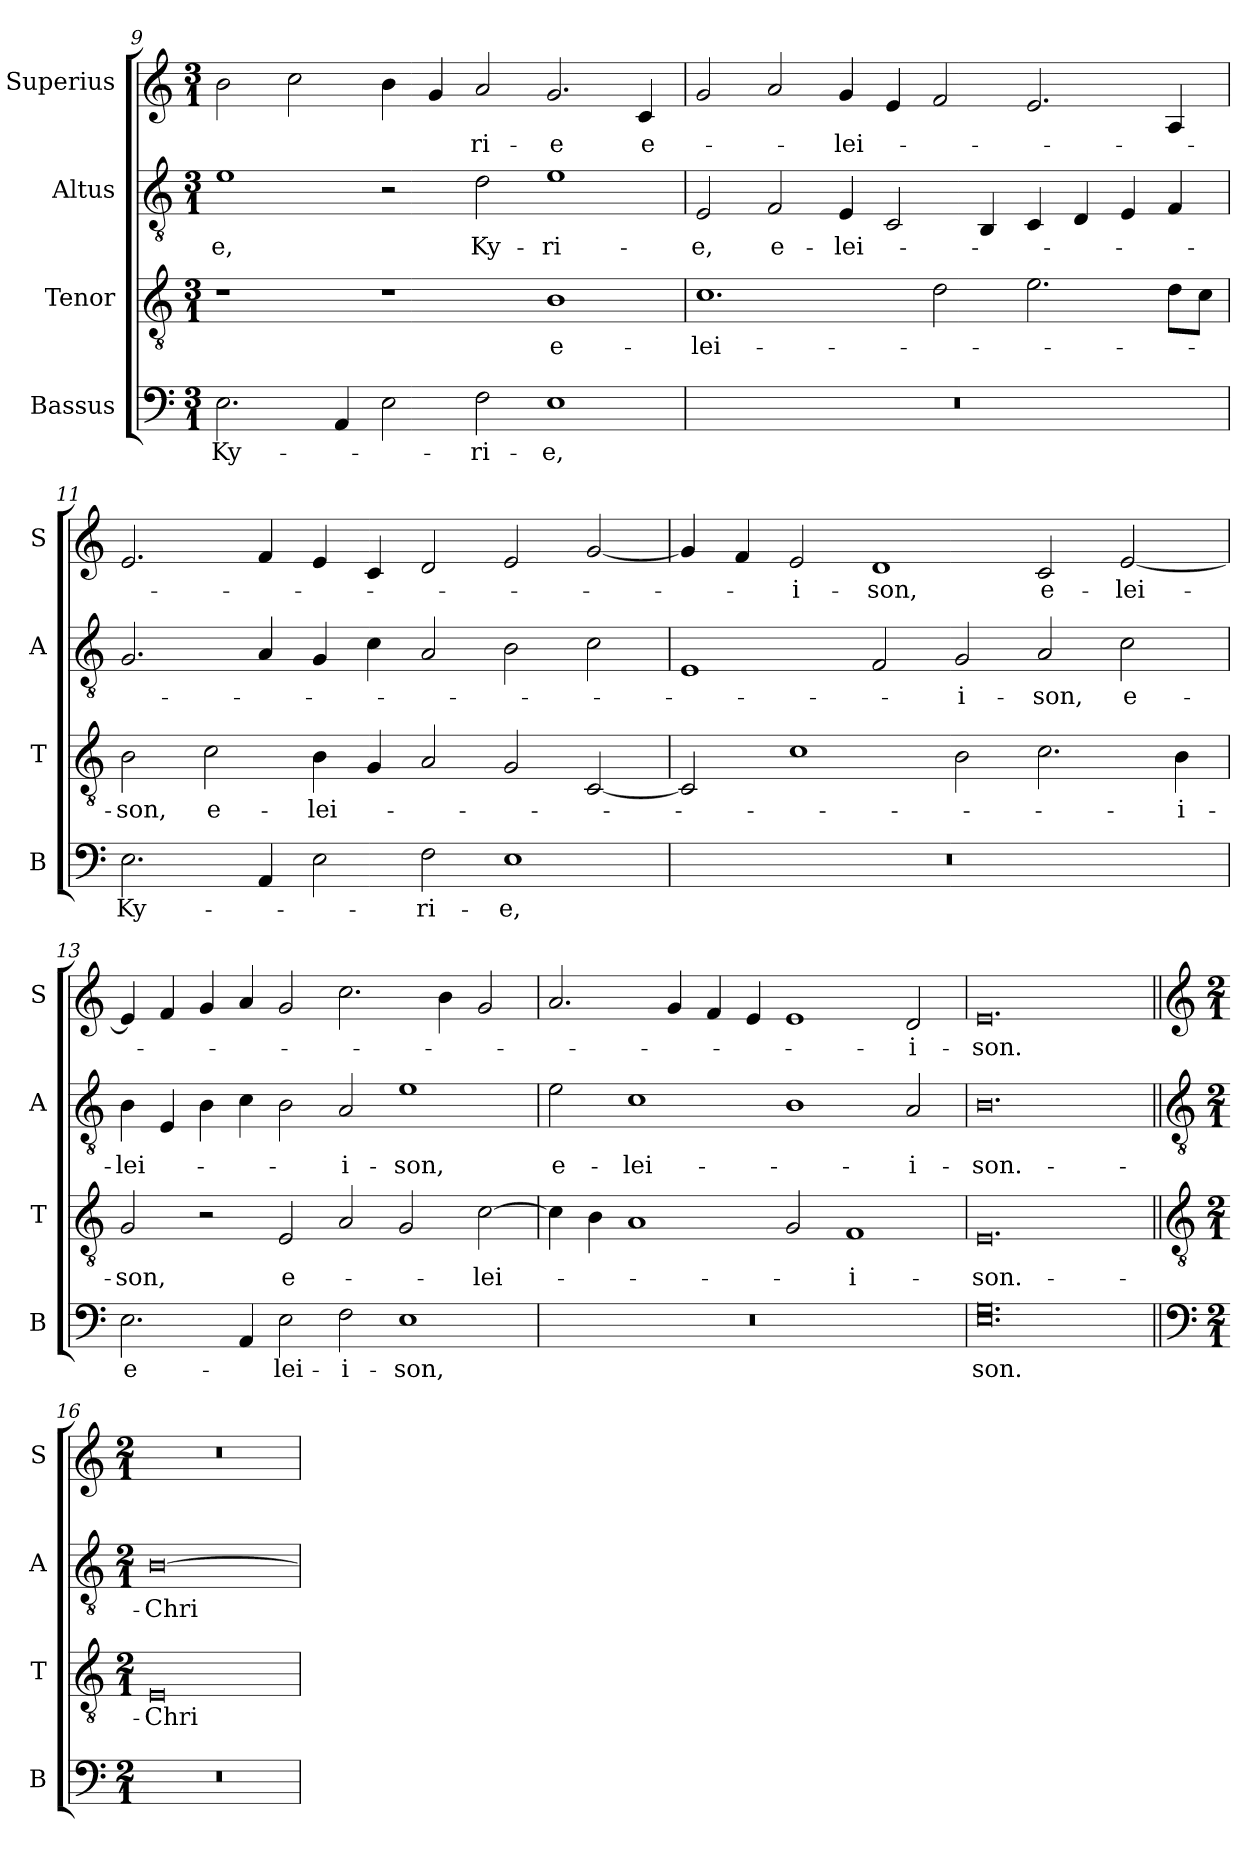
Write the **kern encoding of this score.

**kern	**text	**kern	**text	**kern	**text	**kern	**text
*part4	*part4	*part3	*part3	*part2	*part2	*part1	*part1
*staff4	*staff4	*staff3	*staff3	*staff2	*staff2	*staff1	*staff1
*I"Bassus	*	*I"Tenor	*	*I"Altus	*	*I"Superius	*
*I'B	*	*I'T	*	*I'A	*	*I'S	*
*clefF4	*	*clefGv2	*	*clefGv2	*	*clefG2	*
*k[]	*	*k[]	*	*k[]	*	*k[]	*
*M3/1	*	*M3/1	*	*M3/1	*	*M3/1	*
=9	=9	=9	=9	=9	=9	=9	=9
2.E\	Ky-	1r	.	1e	-e,	2b\	.
.	.	.	.	.	.	2cc\	.
4AA/	.	.	.	.	.	.	.
2E\	.	1r	.	2r	.	4b\	.
.	.	.	.	.	.	4g/	.
2F\	-ri-	.	.	2d\	Ky-	2a/	-ri-
1E	-e,	1B	e-	1e	-ri-	2.g/	-e
.	.	.	.	.	.	4c/	e-
=10	=10	=10	=10	=10	=10	=10	=10
0.r	.	1.c	-lei-	2E/	-e,	2g/	.
.	.	.	.	2F/	e-	2a/	.
.	.	.	.	4E/	-lei-	4g/	-lei-
.	.	.	.	2C/	.	4e/	.
.	.	2d\	.	.	.	2f/	.
.	.	.	.	4BB/	.	.	.
.	.	2.e\	.	4C/	.	2.e/	.
.	.	.	.	4D/	.	.	.
.	.	.	.	4E/	.	.	.
.	.	8d\L	.	4F/	.	4A/	.
.	.	8c\J	.	.	.	.	.
=11	=11	=11	=11	=11	=11	=11	=11
2.E\	Ky-	2B\	-son,	2.G/	.	2.e/	.
.	.	2c\	e-	.	.	.	.
4AA/	.	.	.	4A/	.	4f/	.
2E\	.	4B\	-lei-	4G/	.	4e/	.
.	.	4G/	.	4c\	.	4c/	.
2F\	-ri-	2A/	.	2A/	.	2d/	.
1E	-e,	2G/	.	2B\	.	2e/	.
.	.	[2C/	.	2c\	.	[2g/	.
=12	=12	=12	=12	=12	=12	=12	=12
0.r	.	2C/]	.	1E	.	4g/]	.
.	.	.	.	.	.	4f/	.
.	.	1c	.	.	.	2e/	-i-
.	.	.	.	2F/	.	1d	-son,
.	.	2B\	.	2G/	-i-	.	.
.	.	2.c\	.	2A/	-son,	2c/	e-
.	.	.	.	2c\	e-	[2e/	-lei-
.	.	4B\	-i-	.	.	.	.
=13	=13	=13	=13	=13	=13	=13	=13
2.E\	e-	2G/	-son,	4B\	-lei-	4e/]	.
.	.	.	.	4E/	.	4f/	.
.	.	2r	.	4B\	.	4g/	.
4AA/	.	.	.	4c\	.	4a/	.
2E\	-lei-	2E/	e-	2B\	.	2g/	.
2F\	-i-	2A/	.	2A/	-i-	2.cc\	.
1E	-son,	2G/	.	1e	-son,	.	.
.	.	.	.	.	.	4b\	.
.	.	[2c\	-lei-	.	.	2g/	.
=14	=14	=14	=14	=14	=14	=14	=14
0.r	.	4c\]	.	2e\	e-	2.a/	.
.	.	4B\	.	.	.	.	.
.	.	1A	.	1c	-lei-	.	.
.	.	.	.	.	.	4g/	.
.	.	.	.	.	.	4f/	.
.	.	.	.	.	.	4e/	.
.	.	2G/	.	1B	.	1e	.
.	.	1F	-i-	.	.	.	.
.	.	.	.	2A/	-i-	2d/	-i-
=15	=15	=15	=15	=15	=15	=15	=15
0.E 0.G	son.	0.E	-son.-	0.B	-son.-	0.e	-son.-
!!LO:LB:g=z
=16||	=16||	=16||	=16||	=16||	=16||	=16||	=16||
*clefF4	*	*clefGv2	*	*clefGv2	*	*clefG2	*
*k[]	*	*k[]	*	*k[]	*	*k[]	*
*M2/1	*	*M2/1	*	*M2/1	*	*M2/1	*
0r	.	0E	-Chri-	[0B	-Chri-	0r	.
=	=	=	=	=	=	=	=
*-	*-	*-	*-	*-	*-	*-	*-
